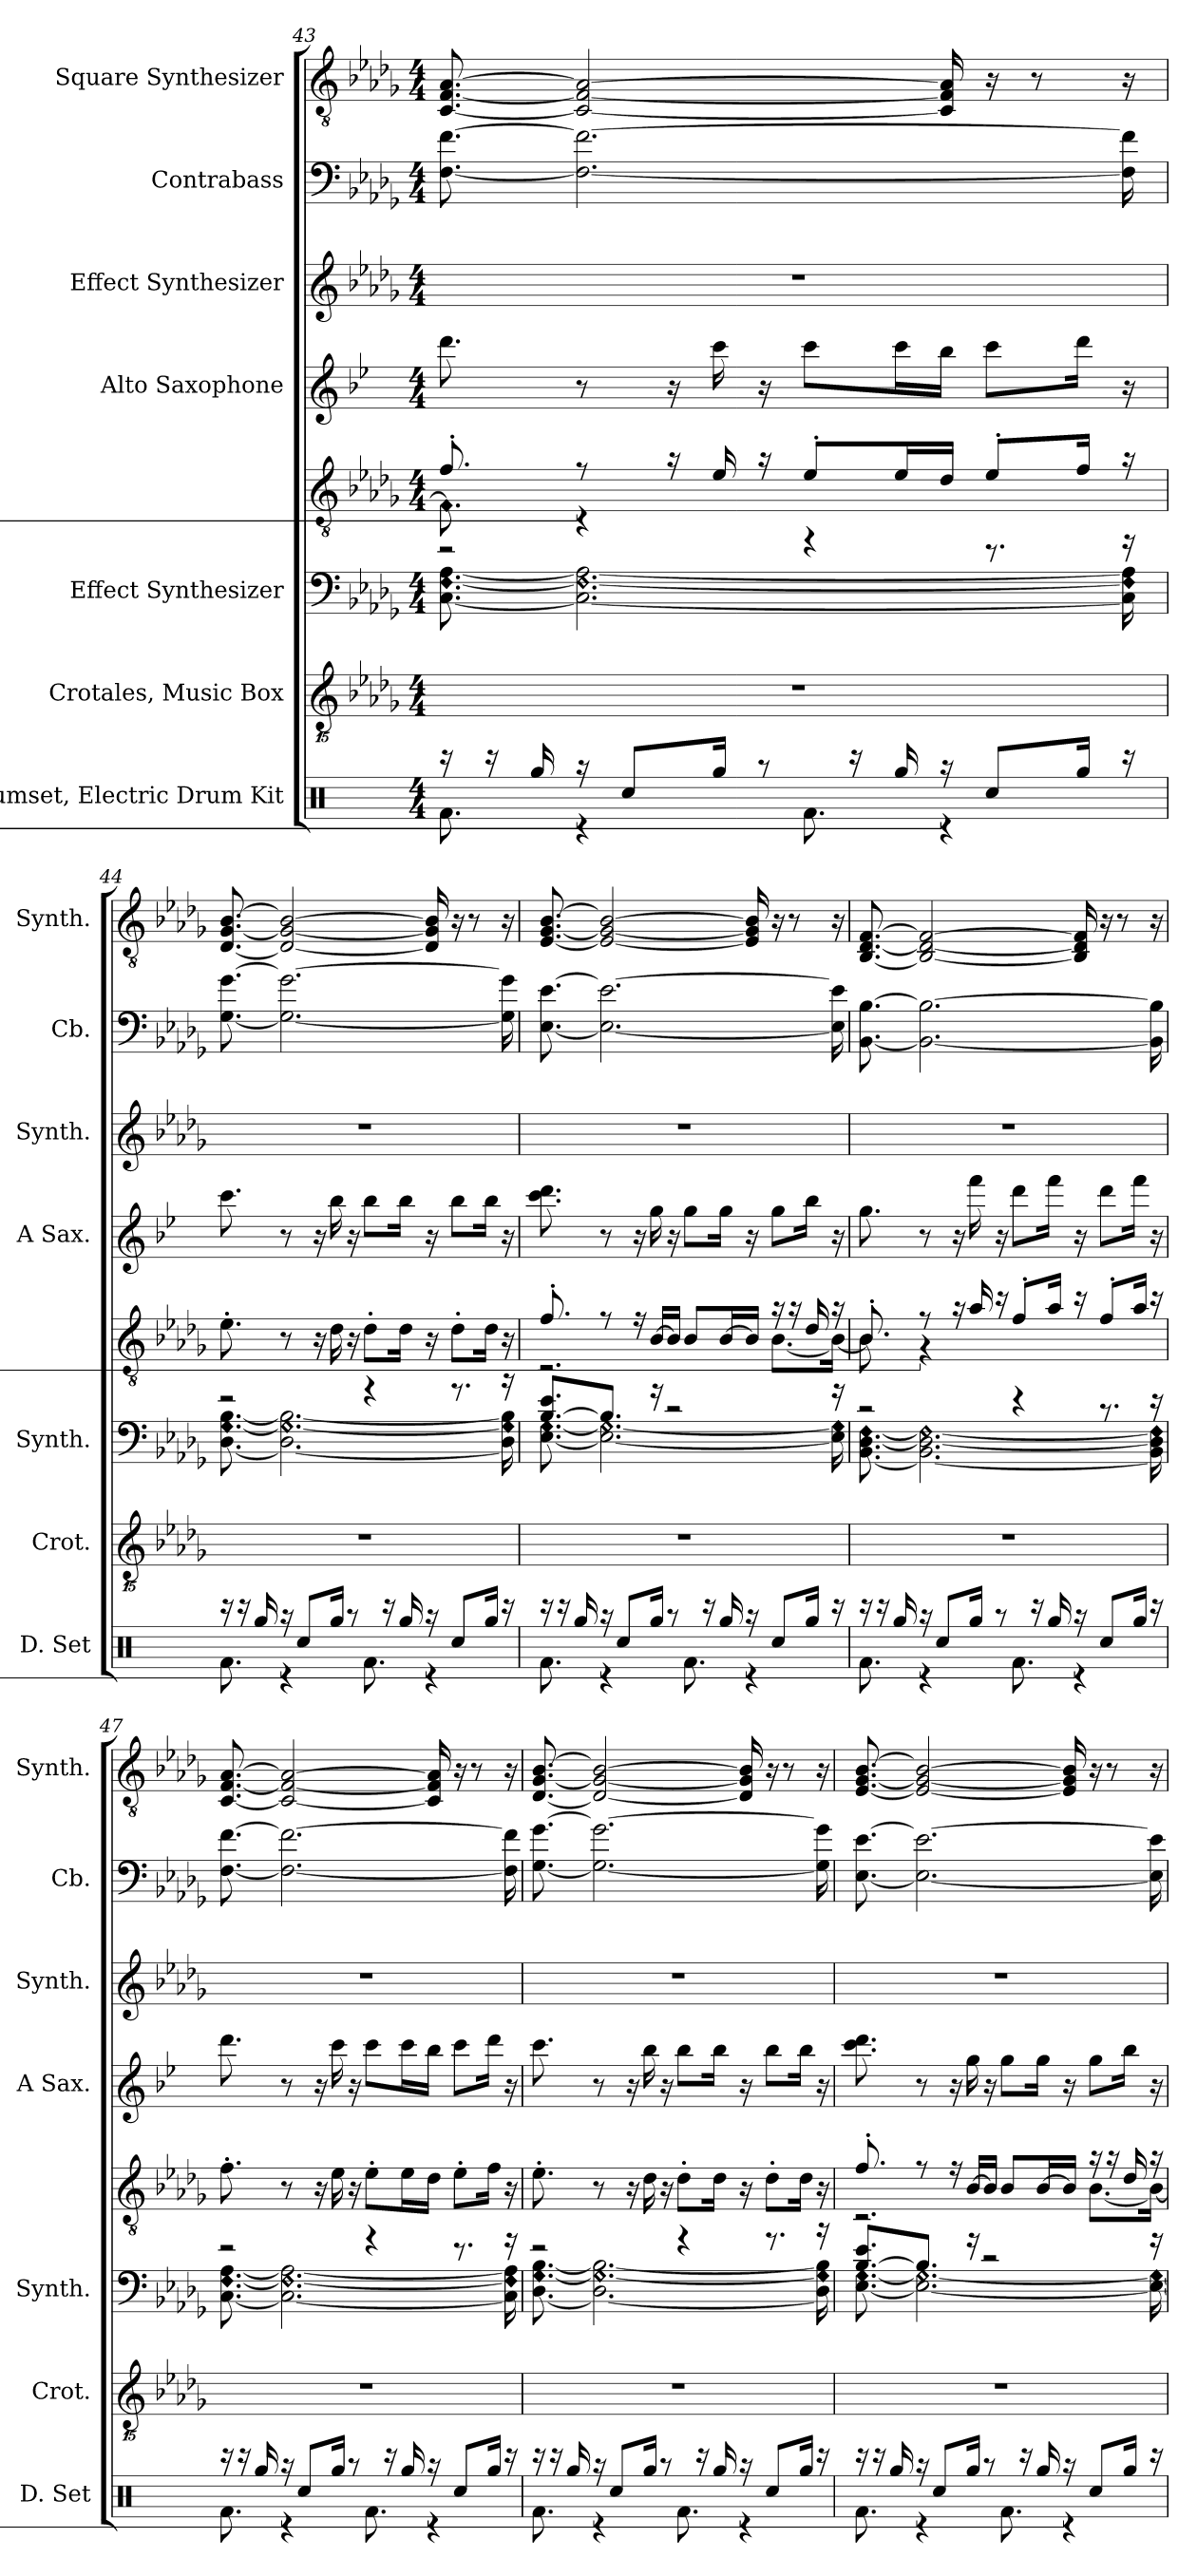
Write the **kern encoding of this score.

**kern	**kern	**kern	**kern	**kern	**kern	**kern	**kern
*part7	*part6	*part5	*part5	*part4	*part3	*part2	*part1
*staff8	*staff7	*staff6	*staff5	*staff4	*staff3	*staff2	*staff1
*I"Drumset, Electric Drum Kit	*I"Crotales, Music Box	*I"Effect Synthesizer	*	*I"Alto Saxophone	*I"Effect Synthesizer	*I"Contrabass	*I"Square Synthesizer
*I'D. Set	*I'Crot.	*I'Synth.	*	*I'A Sax.	*I'Synth.	*I'Cb.	*I'Synth.
*clefX	*clefGvv2	*clefF4	*clefGv2	*clefG2	*clefG2	*clefF4	*clefGv2
*	*ITrd-14c-24	*	*	*ITrd5c9	*	*ITrd7c12	*
*k[]	*k[b-e-a-d-g-]	*k[b-e-a-d-g-]	*k[b-e-a-d-g-]	*k[b-e-a-d-g-]	*k[b-e-a-d-g-]	*k[b-e-a-d-g-]	*k[b-e-a-d-g-]
*M4/4	*M4/4	*M4/4	*M4/4	*M4/4	*M4/4	*M4/4	*M4/4
=43	=43	=43	=43	=43	=43	=43	=43
*^	*	*^	*^	*	*	*	*
!	!	!	!	!LO:N:n=2:head=diamond	!	!LO:N:head=diamond	!	!	!	!
16r	8.Rf\	1r	2r	[8.C\ [8.F\ [8.A-\	8.f'/	8.F\]	8.ff\	1r	[8.FF\ [8.F\	[8.C/ [8.F/ [8.A-/
16r	.	.	.	.	.	.	.	.	.	.
16Rgg/	.	.	.	.	.	.	.	.	.	.
!	!LO:N:vis=4.	!	!	!LO:N:n=2:head=diamond	!	!LO:N:vis=2..	!	!	!	!
16r	16%5r	.	.	2.C\_ 2.F\_ 2.A-\_	8r	16%13r	8r	.	2.FF\_ 2.F\_	2C/_ 2F/_ 2A-/_
8Rcc/L	.	.	.	.	.	.	.	.	.	.
.	.	.	.	.	16r	.	16r	.	.	.
16Rgg/Jk	.	.	.	.	16e-/	.	16ee-\	.	.	.
8r	.	.	.	.	16r	.	16r	.	.	.
.	8.Rf\	.	4r	.	8e-'/L	.	8ee-\L	.	.	.
16r	.	.	.	.	.	.	.	.	.	.
16Rgg/	.	.	.	.	16e-/L	.	16ee-\L	.	.	.
!	!LO:N:vis=4.	!	!	!	!	!	!	!	!	!
16r	16%5r	.	.	.	16d-/JJ	.	16dd-\JJ	.	.	16C/] 16F/] 16A-/]
8Rcc/L	.	.	8.r	.	8e-'/L	.	8ee-\L	.	.	16r
.	.	.	.	.	.	.	.	.	.	8r
16Rgg/Jk	.	.	.	.	16f/Jk	.	16ff\Jk	.	.	.
!	!	!	!	!LO:N:n=2:head=diamond	!	!	!	!	!	!
16r	.	.	16r	16C\] 16F\] 16A-\]	16r	.	16r	.	16FF\] 16F\]	16r
*	*	*	*	*	*v	*v	*	*	*	*
!!LO:PB:g=z
=44	=44	=44	=44	=44	=44	=44	=44	=44	=44
!	!	!	!	!LO:N:n=2:head=diamond	!	!	!	!	!
16r	8.Rf\	1r	2r	[8.D-\ [8.G-\ [8.B-\	8.e-'\	8.ee-\	1r	[8.GG-\ [8.G-\	[8.D-/ [8.G-/ [8.B-/
16r	.	.	.	.	.	.	.	.	.
16Rgg/	.	.	.	.	.	.	.	.	.
!	!LO:N:vis=4.	!	!	!LO:N:n=2:head=diamond	!	!	!	!	!
16r	16%5r	.	.	2.D-\_ 2.G-\_ 2.B-\_	8r	8r	.	2.GG-\_ 2.G-\_	2D-/_ 2G-/_ 2B-/_
8Rcc/L	.	.	.	.	.	.	.	.	.
.	.	.	.	.	16r	16r	.	.	.
16Rgg/Jk	.	.	.	.	16d-\	16dd-\	.	.	.
8r	.	.	.	.	16r	16r	.	.	.
.	8.Rf\	.	4r	.	8d-'\L	8dd-\L	.	.	.
16r	.	.	.	.	.	.	.	.	.
16Rgg/	.	.	.	.	16d-\Jk	16dd-\Jk	.	.	.
!	!LO:N:vis=4.	!	!	!	!	!	!	!	!
16r	16%5r	.	.	.	16r	16r	.	.	16D-/] 16G-/] 16B-/]
8Rcc/L	.	.	8.r	.	8d-'\L	8dd-\L	.	.	16r
.	.	.	.	.	.	.	.	.	8r
16Rgg/Jk	.	.	.	.	16d-\Jk	16dd-\Jk	.	.	.
!	!	!	!	!LO:N:n=2:head=diamond	!	!	!	!	!
16r	.	.	16r	16D-\] 16G-\] 16B-\]	16r	16r	.	16GG-\] 16G-\]	16r
=45	=45	=45	=45	=45	=45	=45	=45	=45	=45
!	!	!	!	!LO:N:n=2:head=diamond	!	!	!	!	!
*	*	*	*	*	*^	*	*	*	*
16r	8.Rf\	1r	[8.B-/ 8.e-/L	[8.E-\ [8.G-\	8.f'/	2.r	8.ee-\ 8.ff\	1r	[8.EE-\ [8.E-\	[8.E-/ [8.G-/ [8.B-/
16r	.	.	.	.	.	.	.	.	.	.
16Rgg/	.	.	.	.	.	.	.	.	.	.
!	!LO:N:vis=4.	!	!	!LO:N:n=2:head=diamond	!	!	!	!	!	!
16r	16%5r	.	8.B-/J]	2.E-\_ 2.G-\_	8r	.	8r	.	2.EE-\_ 2.E-\_	2E-/_ 2G-/_ 2B-/_
8Rcc/L	.	.	.	.	.	.	.	.	.	.
.	.	.	.	.	16r	.	16r	.	.	.
16Rgg/Jk	.	.	16r	.	[16B-/LL	.	16b-\	.	.	.
8r	.	.	2r	.	16B-/JJ]	.	16r	.	.	.
.	8.Rf\	.	.	.	8B-/L	.	8b-\L	.	.	.
16r	.	.	.	.	.	.	.	.	.	.
16Rgg/	.	.	.	.	[16B-/L	.	16b-\Jk	.	.	.
!	!LO:N:vis=4.	!	!	!	!	!	!	!	!	!
16r	16%5r	.	.	.	16B-/JJ]	.	16r	.	.	16E-/] 16G-/] 16B-/]
8Rcc/L	.	.	.	.	16r	[8.B-\L	8b-\L	.	.	16r
.	.	.	.	.	16r	.	.	.	.	8r
16Rgg/Jk	.	.	.	.	16d-/	.	16dd-\Jk	.	.	.
!	!	!	!	!LO:N:n=2:head=diamond	!	!	!	!	!	!
16r	.	.	16r	16E-\] 16G-\]	16r	16B-\Jk_	16r	.	16EE-\] 16E-\]	16r
!!LO:PB:g=z
=46	=46	=46	=46	=46	=46	=46	=46	=46	=46	=46
!	!	!	!	!LO:N:n=3:head=diamond	!	!	!	!	!	!
16r	8.Rf\	1r	2r	[8.BB-\ [8.D-\ [8.F\	8.B-'/	8.B-\]	8.b-\	1r	[8.BBB-\ [8.BB-\	[8.BB-/ [8.D-/ [8.F/
16r	.	.	.	.	.	.	.	.	.	.
16Rgg/	.	.	.	.	.	.	.	.	.	.
!	!LO:N:vis=4.	!	!	!LO:N:n=3:head=diamond	!	!LO:N:vis=2..	!	!	!	!
16r	16%5r	.	.	2.BB-\_ 2.D-\_ 2.F\_	8r	16%13r	8r	.	2.BBB-\_ 2.BB-\_	2BB-/_ 2D-/_ 2F/_
8Rcc/L	.	.	.	.	.	.	.	.	.	.
.	.	.	.	.	16r	.	16r	.	.	.
16Rgg/Jk	.	.	.	.	16a-/	.	16aa-\	.	.	.
8r	.	.	.	.	16r	.	16r	.	.	.
.	8.Rf\	.	4r	.	8f'/L	.	8ff\L	.	.	.
16r	.	.	.	.	.	.	.	.	.	.
16Rgg/	.	.	.	.	16a-/Jk	.	16aa-\Jk	.	.	.
!	!LO:N:vis=4.	!	!	!	!	!	!	!	!	!
16r	16%5r	.	.	.	16r	.	16r	.	.	16BB-/] 16D-/] 16F/]
8Rcc/L	.	.	8.r	.	8f'/L	.	8ff\L	.	.	16r
.	.	.	.	.	.	.	.	.	.	8r
16Rgg/Jk	.	.	.	.	16a-/Jk	.	16aa-\Jk	.	.	.
!	!	!	!	!LO:N:n=3:head=diamond	!	!	!	!	!	!
16r	.	.	16r	16BB-\] 16D-\] 16F\]	16r	.	16r	.	16BBB-\] 16BB-\]	16r
*	*	*	*	*	*v	*v	*	*	*	*
=47	=47	=47	=47	=47	=47	=47	=47	=47	=47
!	!	!	!	!LO:N:n=2:head=diamond	!	!	!	!	!
16r	8.Rf\	1r	2r	[8.C\ [8.F\ [8.A-\	8.f'\	8.ff\	1r	[8.FF\ [8.F\	[8.C/ [8.F/ [8.A-/
16r	.	.	.	.	.	.	.	.	.
16Rgg/	.	.	.	.	.	.	.	.	.
!	!LO:N:vis=4.	!	!	!LO:N:n=2:head=diamond	!	!	!	!	!
16r	16%5r	.	.	2.C\_ 2.F\_ 2.A-\_	8r	8r	.	2.FF\_ 2.F\_	2C/_ 2F/_ 2A-/_
8Rcc/L	.	.	.	.	.	.	.	.	.
.	.	.	.	.	16r	16r	.	.	.
16Rgg/Jk	.	.	.	.	16e-\	16ee-\	.	.	.
8r	.	.	.	.	16r	16r	.	.	.
.	8.Rf\	.	4r	.	8e-'\L	8ee-\L	.	.	.
16r	.	.	.	.	.	.	.	.	.
16Rgg/	.	.	.	.	16e-\L	16ee-\L	.	.	.
!	!LO:N:vis=4.	!	!	!	!	!	!	!	!
16r	16%5r	.	.	.	16d-\JJ	16dd-\JJ	.	.	16C/] 16F/] 16A-/]
8Rcc/L	.	.	8.r	.	8e-'\L	8ee-\L	.	.	16r
.	.	.	.	.	.	.	.	.	8r
16Rgg/Jk	.	.	.	.	16f\Jk	16ff\Jk	.	.	.
!	!	!	!	!LO:N:n=2:head=diamond	!	!	!	!	!
16r	.	.	16r	16C\] 16F\] 16A-\]	16r	16r	.	16FF\] 16F\]	16r
!!LO:PB:g=z
=48	=48	=48	=48	=48	=48	=48	=48	=48	=48
!	!	!	!	!LO:N:n=2:head=diamond	!	!	!	!	!
16r	8.Rf\	1r	2r	[8.D-\ [8.G-\ [8.B-\	8.e-'\	8.ee-\	1r	[8.GG-\ [8.G-\	[8.D-/ [8.G-/ [8.B-/
16r	.	.	.	.	.	.	.	.	.
16Rgg/	.	.	.	.	.	.	.	.	.
!	!LO:N:vis=4.	!	!	!LO:N:n=2:head=diamond	!	!	!	!	!
16r	16%5r	.	.	2.D-\_ 2.G-\_ 2.B-\_	8r	8r	.	2.GG-\_ 2.G-\_	2D-/_ 2G-/_ 2B-/_
8Rcc/L	.	.	.	.	.	.	.	.	.
.	.	.	.	.	16r	16r	.	.	.
16Rgg/Jk	.	.	.	.	16d-\	16dd-\	.	.	.
8r	.	.	.	.	16r	16r	.	.	.
.	8.Rf\	.	4r	.	8d-'\L	8dd-\L	.	.	.
16r	.	.	.	.	.	.	.	.	.
16Rgg/	.	.	.	.	16d-\Jk	16dd-\Jk	.	.	.
!	!LO:N:vis=4.	!	!	!	!	!	!	!	!
16r	16%5r	.	.	.	16r	16r	.	.	16D-/] 16G-/] 16B-/]
8Rcc/L	.	.	8.r	.	8d-'\L	8dd-\L	.	.	16r
.	.	.	.	.	.	.	.	.	8r
16Rgg/Jk	.	.	.	.	16d-\Jk	16dd-\Jk	.	.	.
!	!	!	!	!LO:N:n=2:head=diamond	!	!	!	!	!
16r	.	.	16r	16D-\] 16G-\] 16B-\]	16r	16r	.	16GG-\] 16G-\]	16r
=49	=49	=49	=49	=49	=49	=49	=49	=49	=49
!	!	!	!	!LO:N:n=2:head=diamond	!	!	!	!	!
*	*	*	*	*	*^	*	*	*	*
16r	8.Rf\	1r	[8.B-/ 8.e-/L	[8.E-\ [8.G-\	8.f'/	2.r	8.ee-\ 8.ff\	1r	[8.EE-\ [8.E-\	[8.E-/ [8.G-/ [8.B-/
16r	.	.	.	.	.	.	.	.	.	.
16Rgg/	.	.	.	.	.	.	.	.	.	.
!	!LO:N:vis=4.	!	!	!LO:N:n=2:head=diamond	!	!	!	!	!	!
16r	16%5r	.	8.B-/J]	2.E-\_ 2.G-\_	8r	.	8r	.	2.EE-\_ 2.E-\_	2E-/_ 2G-/_ 2B-/_
8Rcc/L	.	.	.	.	.	.	.	.	.	.
.	.	.	.	.	16r	.	16r	.	.	.
16Rgg/Jk	.	.	16r	.	[16B-/LL	.	16b-\	.	.	.
8r	.	.	2r	.	16B-/JJ]	.	16r	.	.	.
.	8.Rf\	.	.	.	8B-/L	.	8b-\L	.	.	.
16r	.	.	.	.	.	.	.	.	.	.
16Rgg/	.	.	.	.	[16B-/L	.	16b-\Jk	.	.	.
!	!LO:N:vis=4.	!	!	!	!	!	!	!	!	!
16r	16%5r	.	.	.	16B-/JJ]	.	16r	.	.	16E-/] 16G-/] 16B-/]
8Rcc/L	.	.	.	.	16r	[8.B-\L	8b-\L	.	.	16r
.	.	.	.	.	16r	.	.	.	.	8r
16Rgg/Jk	.	.	.	.	16d-/	.	16dd-\Jk	.	.	.
!	!	!	!	!LO:N:n=2:head=diamond	!	!	!	!	!	!
16r	.	.	16r	16E-\_ 16G-\_	16r	16B-\Jk_	16r	.	16EE-\] 16E-\]	16r
*	*	*	*v	*v	*	*	*	*	*	*
*v	*v	*	*	*v	*v	*	*	*	*
=	=	=	=	=	=	=	=
*-	*-	*-	*-	*-	*-	*-	*-
